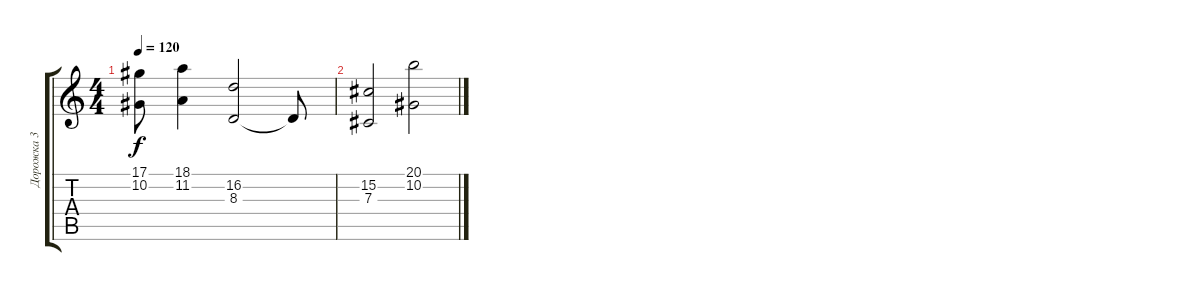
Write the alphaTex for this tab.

\track ("Дорожка 3" "Дорожка 3") {instrument fx1rain}
\staff {score tabs}
\tuning (Eb4 Bb3 Gb3 Db3 Ab2 Eb2) {hide}
\ts (4 4)
\tempo 120
\clef g2
\ks c
(17.1 10.2).8{dy f} (18.1 11.2).4 (16.2 8.3).2 8.3{t}.8 |
(15.2 7.3).2 (20.1 10.2).2
